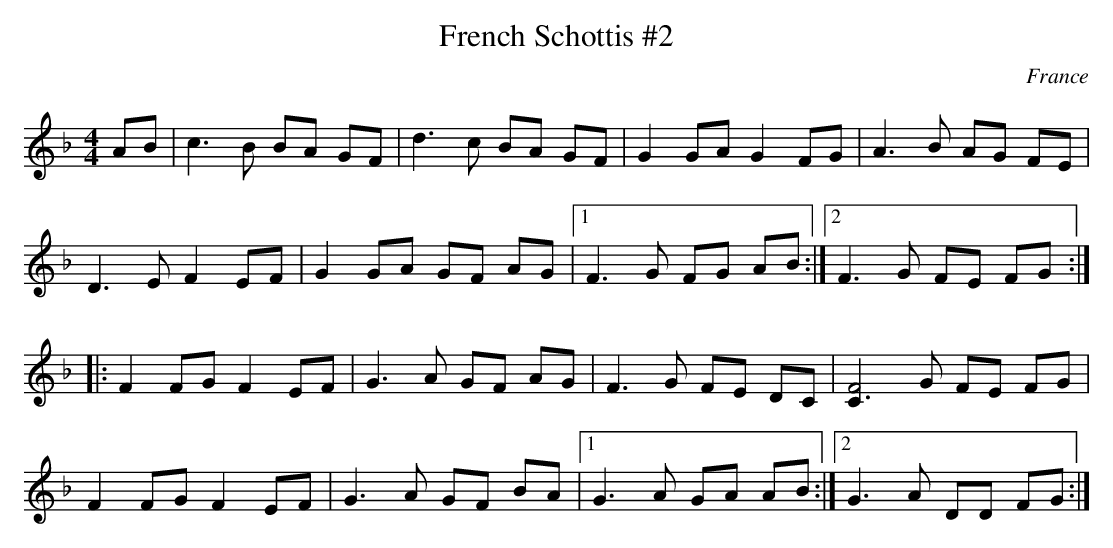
X:1
T:French Schottis #2
M:4/4
O:France
K:D minor
AB|\
c3B BA GF|d3c BA GF|G2GA G2FG|A3B AG FE|
D3E F2EF|G2GA GF AG\
|1 F3G FG AB :|2 F3G FE FG::
F2FG F2EF|G3A GF AG|F3G FE DC|[F4C3]G FE FG|
F2FG F2EF|G3A GF BA\
|1 G3A GA AB :|2 G3A DD FG:|
